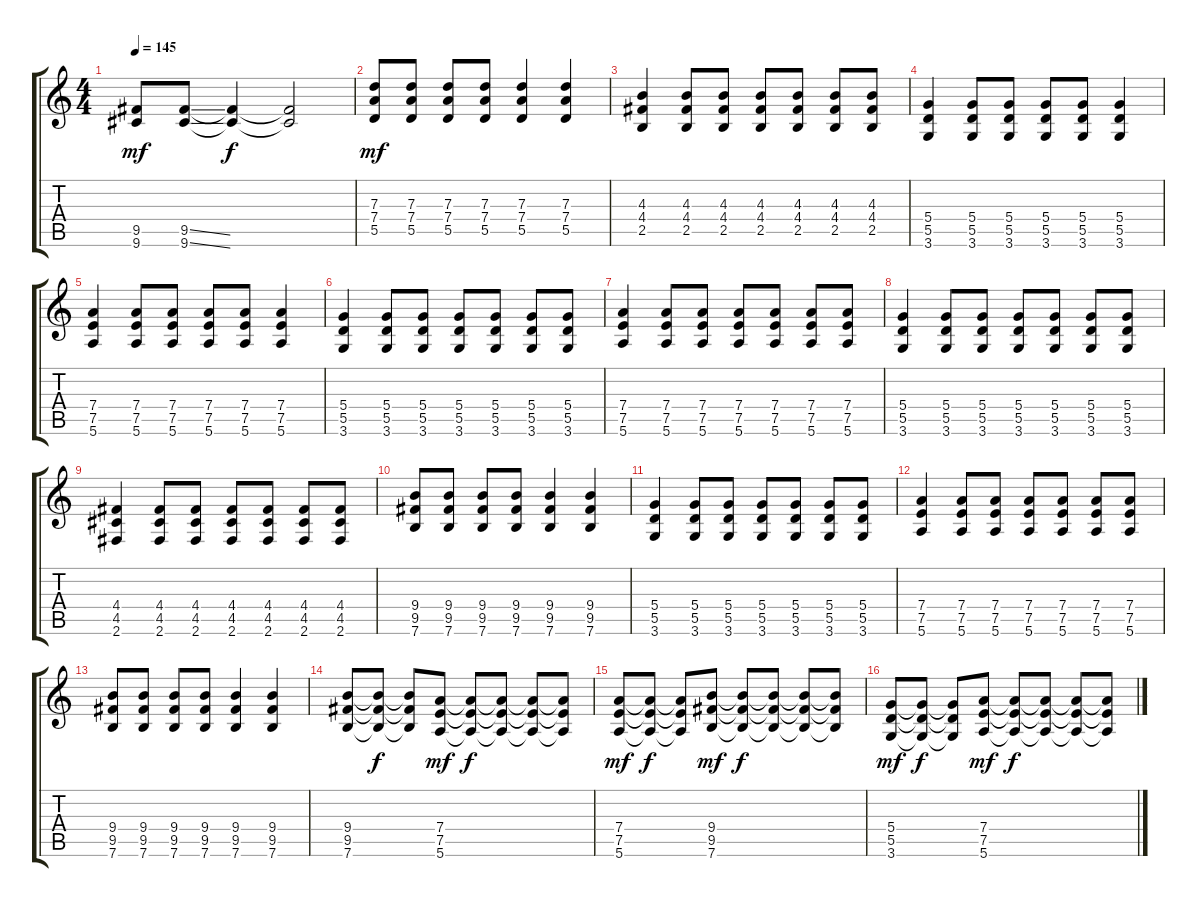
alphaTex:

\track "" {instrument distortionguitar}
\staff {score tabs}
\tuning (E4 B3 G3 D3 A2 E2) {hide}
\ts (4 4)
\tempo 145
\clef g2
\ks c
(9.5 9.6).8{dy mf} (9.5{ss} 9.6{ss}).8 (9.5{t} 9.6{t}).4{dy f} (9.5{t} 9.6{t}).2 |
(7.3 7.4 5.5).8{dy mf} (7.3 7.4 5.5).8 (7.3 7.4 5.5).8 (7.3 7.4 5.5).8 (7.3 7.4 5.5).4 (7.3 7.4 5.5).4 |
(4.3 4.4 2.5).4 (4.3 4.4 2.5).8 (4.3 4.4 2.5).8 (4.3 4.4 2.5).8 (4.3 4.4 2.5).8 (4.3 4.4 2.5).8 (4.3 4.4 2.5).8 |
(5.4 5.5 3.6).4 (5.4 5.5 3.6).8 (5.4 5.5 3.6).8 (5.4 5.5 3.6).8 (5.4 5.5 3.6).8 (5.4 5.5 3.6).4 |
(7.4 7.5 5.6).4 (7.4 7.5 5.6).8 (7.4 7.5 5.6).8 (7.4 7.5 5.6).8 (7.4 7.5 5.6).8 (7.4 7.5 5.6).4 |
(5.4 5.5 3.6).4 (5.4 5.5 3.6).8 (5.4 5.5 3.6).8 (5.4 5.5 3.6).8 (5.4 5.5 3.6).8 (5.4 5.5 3.6).8 (5.4 5.5 3.6).8 |
(7.4 7.5 5.6).4 (7.4 7.5 5.6).8 (7.4 7.5 5.6).8 (7.4 7.5 5.6).8 (7.4 7.5 5.6).8 (7.4 7.5 5.6).8 (7.4 7.5 5.6).8 |
(5.4 5.5 3.6).4 (5.4 5.5 3.6).8 (5.4 5.5 3.6).8 (5.4 5.5 3.6).8 (5.4 5.5 3.6).8 (5.4 5.5 3.6).8 (5.4 5.5 3.6).8 |
(4.4 4.5 2.6).4 (4.4 4.5 2.6).8 (4.4 4.5 2.6).8 (4.4 4.5 2.6).8 (4.4 4.5 2.6).8 (4.4 4.5 2.6).8 (4.4 4.5 2.6).8 |
(9.4 9.5 7.6).8 (9.4 9.5 7.6).8 (9.4 9.5 7.6).8 (9.4 9.5 7.6).8 (9.4 9.5 7.6).4 (9.4 9.5 7.6).4 |
(5.4 5.5 3.6).4 (5.4 5.5 3.6).8 (5.4 5.5 3.6).8 (5.4 5.5 3.6).8 (5.4 5.5 3.6).8 (5.4 5.5 3.6).8 (5.4 5.5 3.6).8 |
(7.4 7.5 5.6).4 (7.4 7.5 5.6).8 (7.4 7.5 5.6).8 (7.4 7.5 5.6).8 (7.4 7.5 5.6).8 (7.4 7.5 5.6).8 (7.4 7.5 5.6).8 |
(9.4 9.5 7.6).8 (9.4 9.5 7.6).8 (9.4 9.5 7.6).8 (9.4 9.5 7.6).8 (9.4 9.5 7.6).4 (9.4 9.5 7.6).4 |
(9.4 9.5 7.6).8 (9.4{t} 9.5{t} 7.6{t}).8{dy f} (9.4{t} 9.5{t} 7.6{t}).8 (7.4 7.5 5.6).8{dy mf} (7.4{t} 7.5{t} 5.6{t}).8{dy f} (7.4{t} 7.5{t} 5.6{t}).8 (7.4{t} 7.5{t} 5.6{t}).8 (7.4{t} 7.5{t} 5.6{t}).8 |
(7.4 7.5 5.6).8{dy mf} (7.4{t} 7.5{t} 5.6{t}).8{dy f} (7.4{t} 7.5{t} 5.6{t}).8 (9.4 9.5 7.6).8{dy mf} (9.4{t} 9.5{t} 7.6{t}).8{dy f} (9.4{t} 9.5{t} 7.6{t}).8 (9.4{t} 9.5{t} 7.6{t}).8 (9.4{t} 9.5{t} 7.6{t}).8 |
(5.4 5.5 3.6).8{dy mf} (5.4{t} 5.5{t} 3.6{t}).8{dy f} (5.4{t} 5.5{t} 3.6{t}).8 (7.4 7.5 5.6).8{dy mf} (7.4{t} 7.5{t} 5.6{t}).8{dy f} (7.4{t} 7.5{t} 5.6{t}).8 (7.4{t} 7.5{t} 5.6{t}).8 (7.4{t} 7.5{t} 5.6{t}).8
